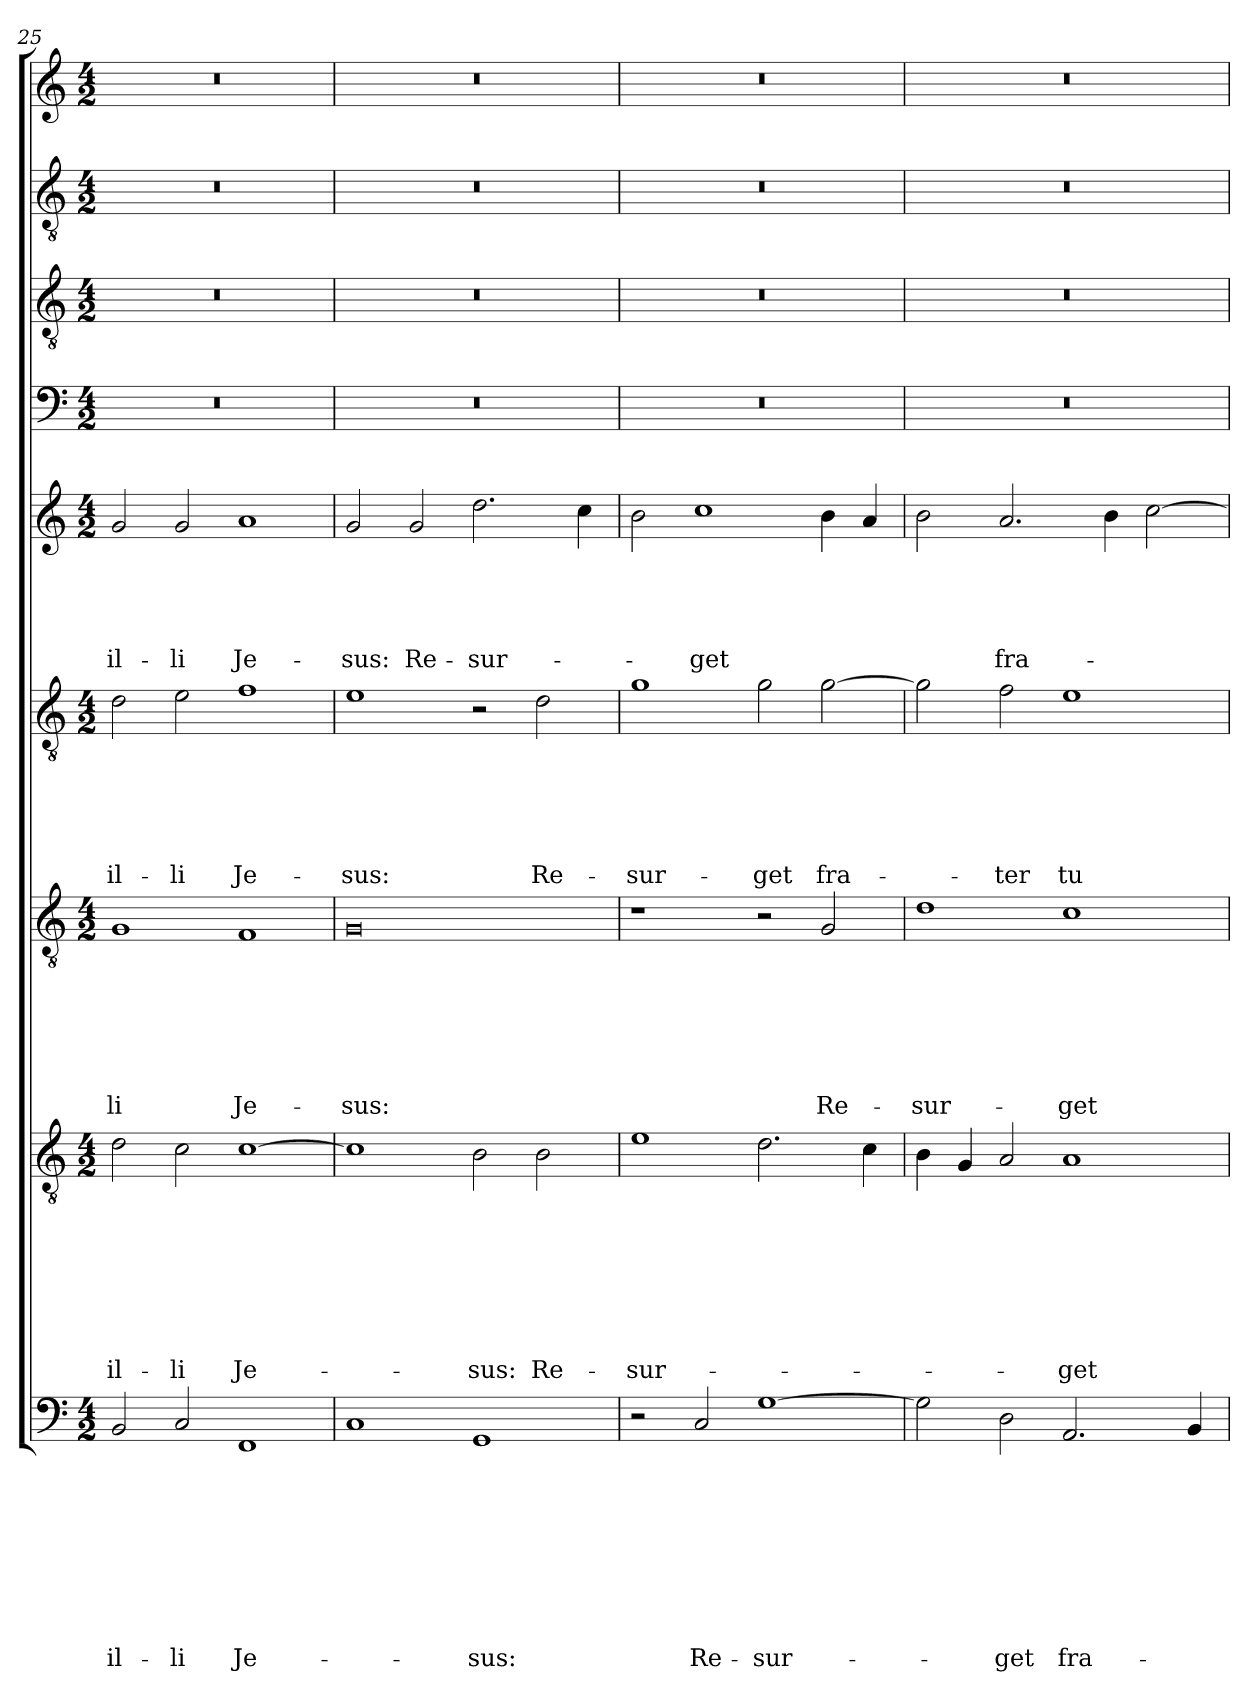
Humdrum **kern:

**kern	**text	**text	**text	**text	**text	**text	**text	**text	**text	**kern	**text	**text	**text	**text	**text	**text	**text	**text	**kern	**text	**text	**text	**text	**text	**text	**text	**kern	**text	**text	**text	**text	**text	**text	**kern	**text	**text	**text	**text	**text	**kern	**kern	**kern	**kern
*part9	*part9	*part9	*part9	*part9	*part9	*part9	*part9	*part9	*part9	*part8	*part8	*part8	*part8	*part8	*part8	*part8	*part8	*part8	*part7	*part7	*part7	*part7	*part7	*part7	*part7	*part7	*part6	*part6	*part6	*part6	*part6	*part6	*part6	*part5	*part5	*part5	*part5	*part5	*part5	*part4	*part3	*part2	*part1
*staff9	*staff9	*staff9	*staff9	*staff9	*staff9	*staff9	*staff9	*staff9	*staff9	*staff8	*staff8	*staff8	*staff8	*staff8	*staff8	*staff8	*staff8	*staff8	*staff7	*staff7	*staff7	*staff7	*staff7	*staff7	*staff7	*staff7	*staff6	*staff6	*staff6	*staff6	*staff6	*staff6	*staff6	*staff5	*staff5	*staff5	*staff5	*staff5	*staff5	*staff4	*staff3	*staff2	*staff1
*clefF4	*	*	*	*	*	*	*	*	*	*clefGv2	*	*	*	*	*	*	*	*	*clefGv2	*	*	*	*	*	*	*	*clefGv2	*	*	*	*	*	*	*clefG2	*	*	*	*	*	*clefF4	*clefGv2	*clefGv2	*clefG2
*k[]	*	*	*	*	*	*	*	*	*	*k[]	*	*	*	*	*	*	*	*	*k[]	*	*	*	*	*	*	*	*k[]	*	*	*	*	*	*	*k[]	*	*	*	*	*	*k[]	*k[]	*k[]	*k[]
*a:	*	*	*	*	*	*	*	*	*	*a:	*	*	*	*	*	*	*	*	*a:	*	*	*	*	*	*	*	*a:	*	*	*	*	*	*	*a:	*	*	*	*	*	*a:	*a:	*a:	*a:
*M4/2	*	*	*	*	*	*	*	*	*	*M4/2	*	*	*	*	*	*	*	*	*M4/2	*	*	*	*	*	*	*	*M4/2	*	*	*	*	*	*	*M4/2	*	*	*	*	*	*M4/2	*M4/2	*M4/2	*M4/2
=25	=25	=25	=25	=25	=25	=25	=25	=25	=25	=25	=25	=25	=25	=25	=25	=25	=25	=25	=25	=25	=25	=25	=25	=25	=25	=25	=25	=25	=25	=25	=25	=25	=25	=25	=25	=25	=25	=25	=25	=25	=25	=25	=25
!	!	!	!	!	!	!	!	!	!LO:LY:b	!	!	!	!	!	!	!	!	!LO:LY:b	!	!	!	!	!	!	!	!LO:LY:b	!	!	!	!	!	!	!LO:LY:b	!	!	!	!	!	!LO:LY:b	!	!	!	!
2BB/	.	.	.	.	.	.	.	.	il-	2d\	.	.	.	.	.	.	.	il-	1G	.	.	.	.	.	.	-li	2d\	.	.	.	.	.	il-	2g/	.	.	.	.	il-	0r	0r	0r	0r
!	!	!	!	!	!	!	!	!	!LO:LY:b	!	!	!	!	!	!	!	!	!LO:LY:b	!	!	!	!	!	!	!	!	!	!	!	!	!	!	!LO:LY:b	!	!	!	!	!	!LO:LY:b	!	!	!	!
2C/	.	.	.	.	.	.	.	.	-li	2c\	.	.	.	.	.	.	.	-li	.	.	.	.	.	.	.	.	2e\	.	.	.	.	.	-li	2g/	.	.	.	.	-li	.	.	.	.
!	!	!	!	!	!	!	!	!	!LO:LY:b	!	!	!	!	!	!	!	!	!LO:LY:b	!	!	!	!	!	!	!	!LO:LY:b	!	!	!	!	!	!	!LO:LY:b	!	!	!	!	!	!LO:LY:b	!	!	!	!
1FF	.	.	.	.	.	.	.	.	Je-	[1c	.	.	.	.	.	.	.	Je-	1F	.	.	.	.	.	.	Je-	1f	.	.	.	.	.	Je-	1a	.	.	.	.	Je-	.	.	.	.
=26	=26	=26	=26	=26	=26	=26	=26	=26	=26	=26	=26	=26	=26	=26	=26	=26	=26	=26	=26	=26	=26	=26	=26	=26	=26	=26	=26	=26	=26	=26	=26	=26	=26	=26	=26	=26	=26	=26	=26	=26	=26	=26	=26
!	!	!	!	!	!	!	!	!	!	!	!	!	!	!	!	!	!	!	!	!	!	!	!	!	!	!LO:LY:b	!	!	!	!	!	!	!LO:LY:b	!	!	!	!	!	!LO:LY:b	!	!	!	!
1C	.	.	.	.	.	.	.	.	.	1c]	.	.	.	.	.	.	.	.	0G	.	.	.	.	.	.	-sus:	1e	.	.	.	.	.	-sus:	2g/	.	.	.	.	-sus:	0r	0r	0r	0r
!	!	!	!	!	!	!	!	!	!	!	!	!	!	!	!	!	!	!	!	!	!	!	!	!	!	!	!	!	!	!	!	!	!	!	!	!	!	!	!LO:LY:b	!	!	!	!
.	.	.	.	.	.	.	.	.	.	.	.	.	.	.	.	.	.	.	.	.	.	.	.	.	.	.	.	.	.	.	.	.	.	2g/	.	.	.	.	Re-	.	.	.	.
!	!	!	!	!	!	!	!	!	!LO:LY:b	!	!	!	!	!	!	!	!	!LO:LY:b	!	!	!	!	!	!	!	!	!	!	!	!	!	!	!	!	!	!	!	!	!LO:LY:b	!	!	!	!
1GG	.	.	.	.	.	.	.	.	-sus:	2B\	.	.	.	.	.	.	.	-sus:	.	.	.	.	.	.	.	.	2r	.	.	.	.	.	.	2.dd\	.	.	.	.	-sur-	.	.	.	.
!	!	!	!	!	!	!	!	!	!	!	!	!	!	!	!	!	!	!LO:LY:b	!	!	!	!	!	!	!	!	!	!	!	!	!	!	!LO:LY:b	!	!	!	!	!	!	!	!	!	!
.	.	.	.	.	.	.	.	.	.	2B\	.	.	.	.	.	.	.	Re-	.	.	.	.	.	.	.	.	2d\	.	.	.	.	.	Re-	.	.	.	.	.	.	.	.	.	.
.	.	.	.	.	.	.	.	.	.	.	.	.	.	.	.	.	.	.	.	.	.	.	.	.	.	.	.	.	.	.	.	.	.	4cc\	.	.	.	.	.	.	.	.	.
=27	=27	=27	=27	=27	=27	=27	=27	=27	=27	=27	=27	=27	=27	=27	=27	=27	=27	=27	=27	=27	=27	=27	=27	=27	=27	=27	=27	=27	=27	=27	=27	=27	=27	=27	=27	=27	=27	=27	=27	=27	=27	=27	=27
!	!	!	!	!	!	!	!	!	!	!	!	!	!	!	!	!	!	!LO:LY:b	!	!	!	!	!	!	!	!	!	!	!	!	!	!	!LO:LY:b	!	!	!	!	!	!	!	!	!	!
2r	.	.	.	.	.	.	.	.	.	1e	.	.	.	.	.	.	.	-sur-	1r	.	.	.	.	.	.	.	1g	.	.	.	.	.	-sur-	2b\	.	.	.	.	.	0r	0r	0r	0r
!	!	!	!	!	!	!	!	!	!LO:LY:b	!	!	!	!	!	!	!	!	!	!	!	!	!	!	!	!	!	!	!	!	!	!	!	!	!	!	!	!	!	!LO:LY:b	!	!	!	!
2C/	.	.	.	.	.	.	.	.	Re-	.	.	.	.	.	.	.	.	.	.	.	.	.	.	.	.	.	.	.	.	.	.	.	.	1cc	.	.	.	.	-get	.	.	.	.
!	!	!	!	!	!	!	!	!	!LO:LY:b	!	!	!	!	!	!	!	!	!	!	!	!	!	!	!	!	!	!	!	!	!	!	!	!LO:LY:b	!	!	!	!	!	!	!	!	!	!
[1G	.	.	.	.	.	.	.	.	-sur-	2.d\	.	.	.	.	.	.	.	.	2r	.	.	.	.	.	.	.	2g\	.	.	.	.	.	-get	.	.	.	.	.	.	.	.	.	.
!	!	!	!	!	!	!	!	!	!	!	!	!	!	!	!	!	!	!	!	!	!	!	!	!	!	!LO:LY:b	!	!	!	!	!	!	!LO:LY:b	!	!	!	!	!	!	!	!	!	!
.	.	.	.	.	.	.	.	.	.	.	.	.	.	.	.	.	.	.	2G/	.	.	.	.	.	.	Re-	[2g\	.	.	.	.	.	fra-	4b\	.	.	.	.	.	.	.	.	.
.	.	.	.	.	.	.	.	.	.	4c\	.	.	.	.	.	.	.	.	.	.	.	.	.	.	.	.	.	.	.	.	.	.	.	4a/	.	.	.	.	.	.	.	.	.
=28	=28	=28	=28	=28	=28	=28	=28	=28	=28	=28	=28	=28	=28	=28	=28	=28	=28	=28	=28	=28	=28	=28	=28	=28	=28	=28	=28	=28	=28	=28	=28	=28	=28	=28	=28	=28	=28	=28	=28	=28	=28	=28	=28
!	!	!	!	!	!	!	!	!	!	!	!	!	!	!	!	!	!	!	!	!	!	!	!	!	!	!LO:LY:b	!	!	!	!	!	!	!	!	!	!	!	!	!	!	!	!	!
2G\]	.	.	.	.	.	.	.	.	.	4B\	.	.	.	.	.	.	.	.	1d	.	.	.	.	.	.	-sur-	2g\]	.	.	.	.	.	.	2b\	.	.	.	.	.	0r	0r	0r	0r
.	.	.	.	.	.	.	.	.	.	4G/	.	.	.	.	.	.	.	.	.	.	.	.	.	.	.	.	.	.	.	.	.	.	.	.	.	.	.	.	.	.	.	.	.
!	!	!	!	!	!	!	!	!	!LO:LY:b	!	!	!	!	!	!	!	!	!	!	!	!	!	!	!	!	!	!	!	!	!	!	!	!LO:LY:b	!	!	!	!	!	!LO:LY:b	!	!	!	!
2D\	.	.	.	.	.	.	.	.	-get	2A/	.	.	.	.	.	.	.	.	.	.	.	.	.	.	.	.	2f\	.	.	.	.	.	-ter	2.a/	.	.	.	.	fra-	.	.	.	.
!	!	!	!	!	!	!	!	!	!LO:LY:b	!	!	!	!	!	!	!	!	!LO:LY:b	!	!	!	!	!	!	!	!LO:LY:b	!	!	!	!	!	!	!LO:LY:b	!	!	!	!	!	!	!	!	!	!
2.AA/	.	.	.	.	.	.	.	.	fra-	1A	.	.	.	.	.	.	.	-get	1c	.	.	.	.	.	.	-get	1e	.	.	.	.	.	tu-	.	.	.	.	.	.	.	.	.	.
.	.	.	.	.	.	.	.	.	.	.	.	.	.	.	.	.	.	.	.	.	.	.	.	.	.	.	.	.	.	.	.	.	.	4b\	.	.	.	.	.	.	.	.	.
.	.	.	.	.	.	.	.	.	.	.	.	.	.	.	.	.	.	.	.	.	.	.	.	.	.	.	.	.	.	.	.	.	.	[2cc\	.	.	.	.	.	.	.	.	.
4BB/	.	.	.	.	.	.	.	.	.	.	.	.	.	.	.	.	.	.	.	.	.	.	.	.	.	.	.	.	.	.	.	.	.	.	.	.	.	.	.	.	.	.	.
=	=	=	=	=	=	=	=	=	=	=	=	=	=	=	=	=	=	=	=	=	=	=	=	=	=	=	=	=	=	=	=	=	=	=	=	=	=	=	=	=	=	=	=
*-	*-	*-	*-	*-	*-	*-	*-	*-	*-	*-	*-	*-	*-	*-	*-	*-	*-	*-	*-	*-	*-	*-	*-	*-	*-	*-	*-	*-	*-	*-	*-	*-	*-	*-	*-	*-	*-	*-	*-	*-	*-	*-	*-
